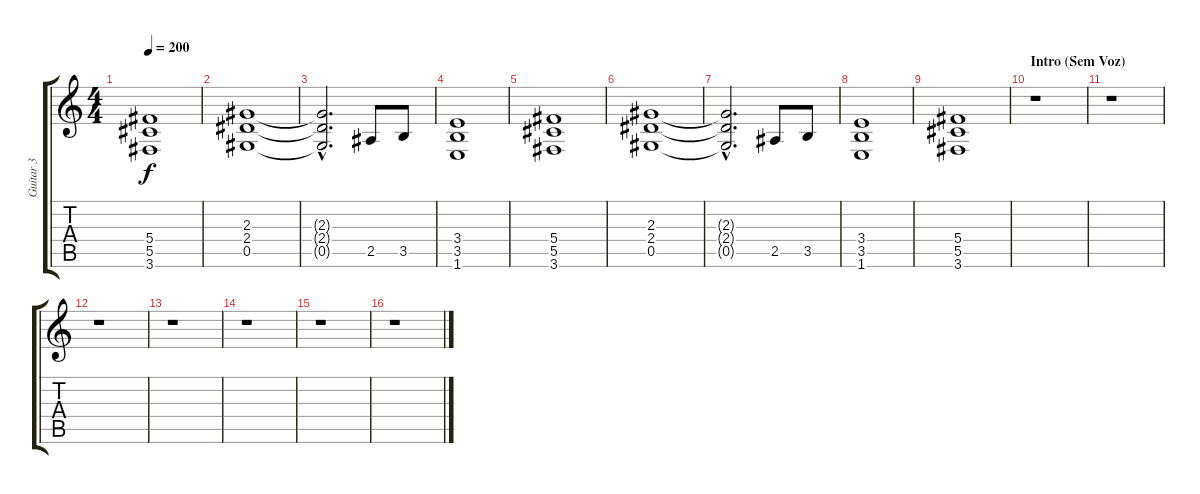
\track ("Guitar 3" "Guitar 3") {instrument overdrivenguitar}
\staff {score tabs}
\tuning (Eb4 Bb3 Gb3 Db3 Ab2 Eb2) {hide}
\ts (4 4)
\tempo 200
\clef g2
\ks c
(5.4 5.5 3.6).1{dy f} |
(2.3 2.4 0.5).1 |
(2.3{hac t} 2.4{hac t} 0.5{hac t}).2{d} 2.5.8 3.5.8 |
(3.4 3.5 1.6).1 |
(5.4 5.5 3.6).1 |
(2.3 2.4 0.5).1 |
(2.3{hac t} 2.4{hac t} 0.5{hac t}).2{d} 2.5.8 3.5.8 |
(3.4 3.5 1.6).1 |
(5.4 5.5 3.6).1 |
\section ("" "Intro (Sem Voz)")
r.1 |
r.1 |
r.1 |
r.1 |
r.1 |
r.1 |
r.1
